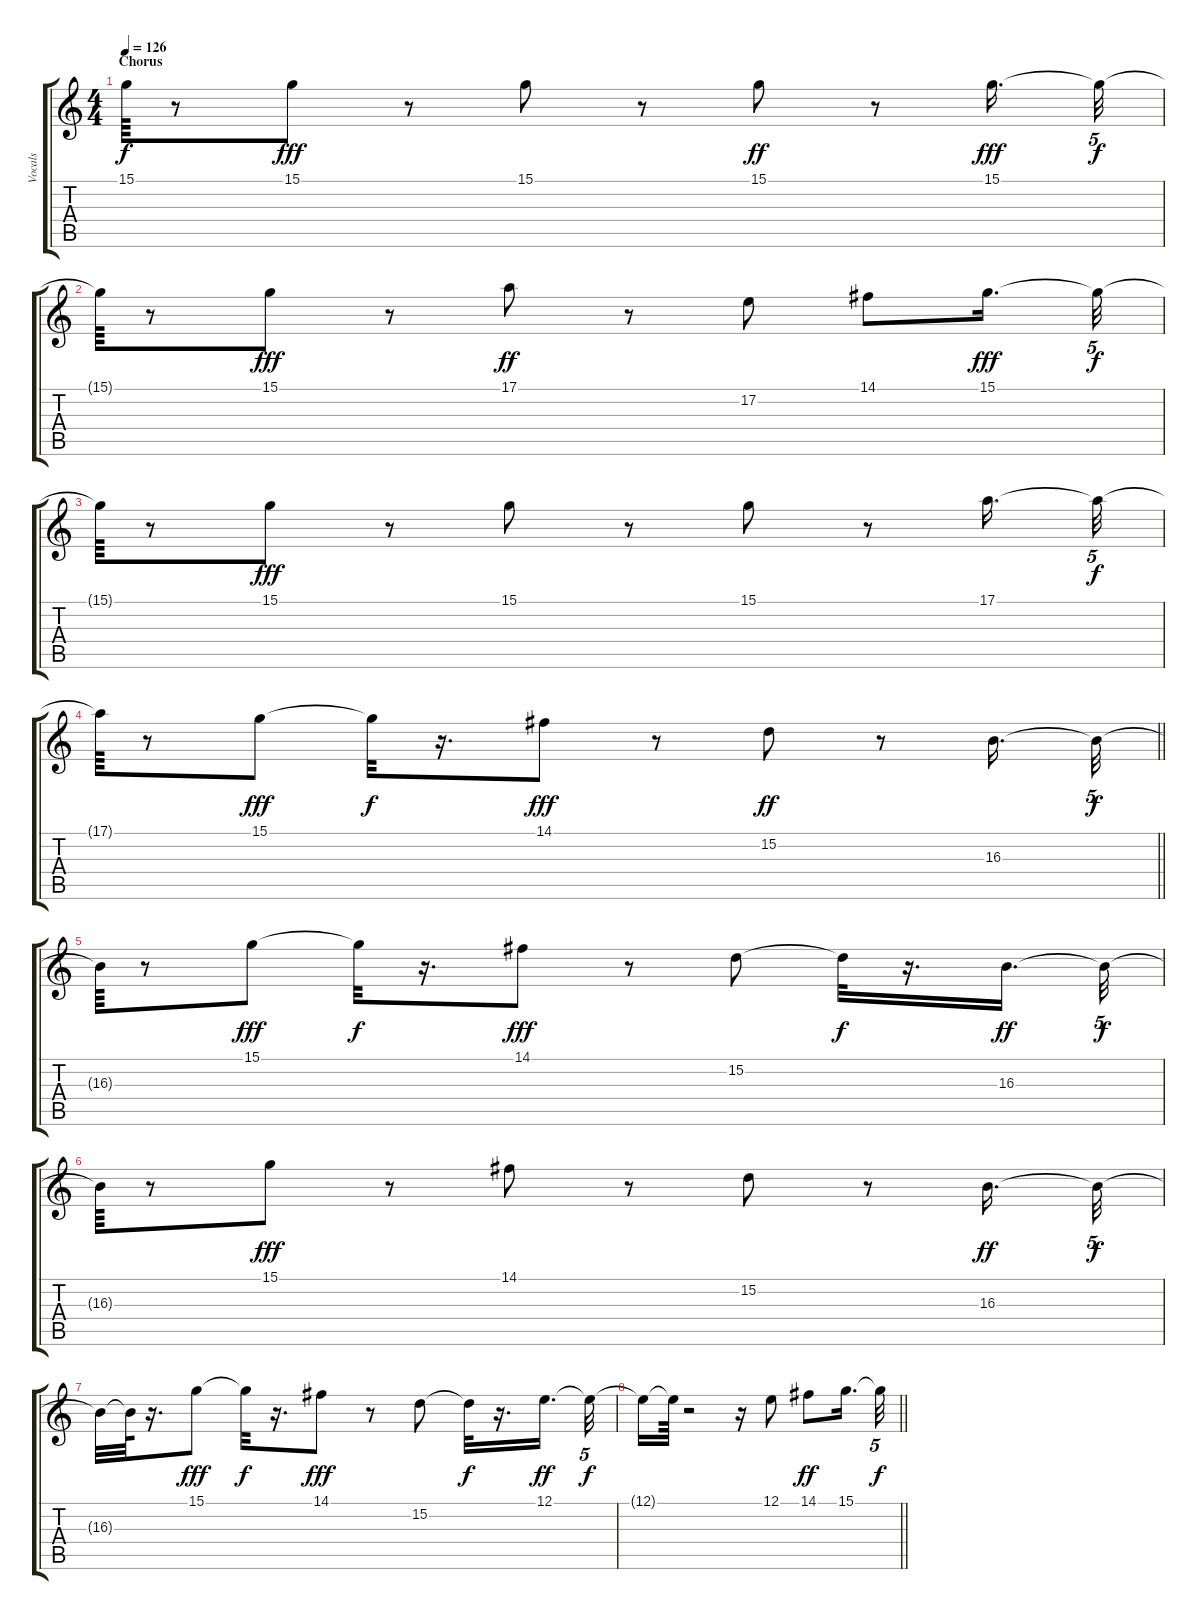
\track ("Vocals" "Vocals") {instrument clarinet}
\staff {score tabs}
\tuning (E4 B3 G3 D3 A2 E2) {hide}
\ts (4 4)
\section ("" "Chorus")
\tempo 126
\clef g2
\ks c
15.1{t}.64{dy f} r.8 15.1.8{dy fff} r.8 15.1.8 r.8 15.1.8{dy ff} r.8 15.1.16{d dy fff} 15.1{t}.32{tu (5 4) dy f} |
15.1{t}.64 r.8 15.1.8{dy fff} r.8 17.1.8{dy ff} r.8 17.2.8 14.1.8 15.1.16{d dy fff} 15.1{t}.32{tu (5 4) dy f} |
15.1{t}.64 r.8 15.1.8{dy fff} r.8 15.1.8 r.8 15.1.8 r.8 17.1.16{d} 17.1{t}.32{tu (5 4) dy f} |
\barLineRight lightlight
17.1{t}.64 r.8 15.1.8{dy fff} 15.1{t}.32{dy f} r.16{d} 14.1.8{dy fff} r.8 15.2.8{dy ff} r.8 16.3.16{d} 16.3{t}.32{tu (5 4) dy f} |
16.3{t}.64 r.8 15.1.8{dy fff} 15.1{t}.32{dy f} r.16{d} 14.1.8{dy fff} r.8 15.2.8 15.2{t}.32{dy f} r.16{d} 16.3.16{d dy ff} 16.3{t}.32{tu (5 4) dy f} |
16.3{t}.64 r.8 15.1.8{dy fff} r.8 14.1.8 r.8 15.2.8 r.8 16.3.16{d dy ff} 16.3{t}.32{tu (5 4) dy f} |
16.3{t}.32 16.3{t}.64 r.16{d} 15.1.8{dy fff} 15.1{t}.32{dy f} r.16{d} 14.1.8{dy fff} r.8 15.2.8 15.2{t}.32{dy f} r.16{d} 12.1.16{d dy ff} 12.1{t}.32{tu (5 4) dy f} |
\barLineRight lightlight
12.1{t}.16 12.1{t}.64 r.2 r.16 12.1.8 14.1.8{dy ff} 15.1.16{d} 15.1{t}.32{tu (5 4) dy f}
